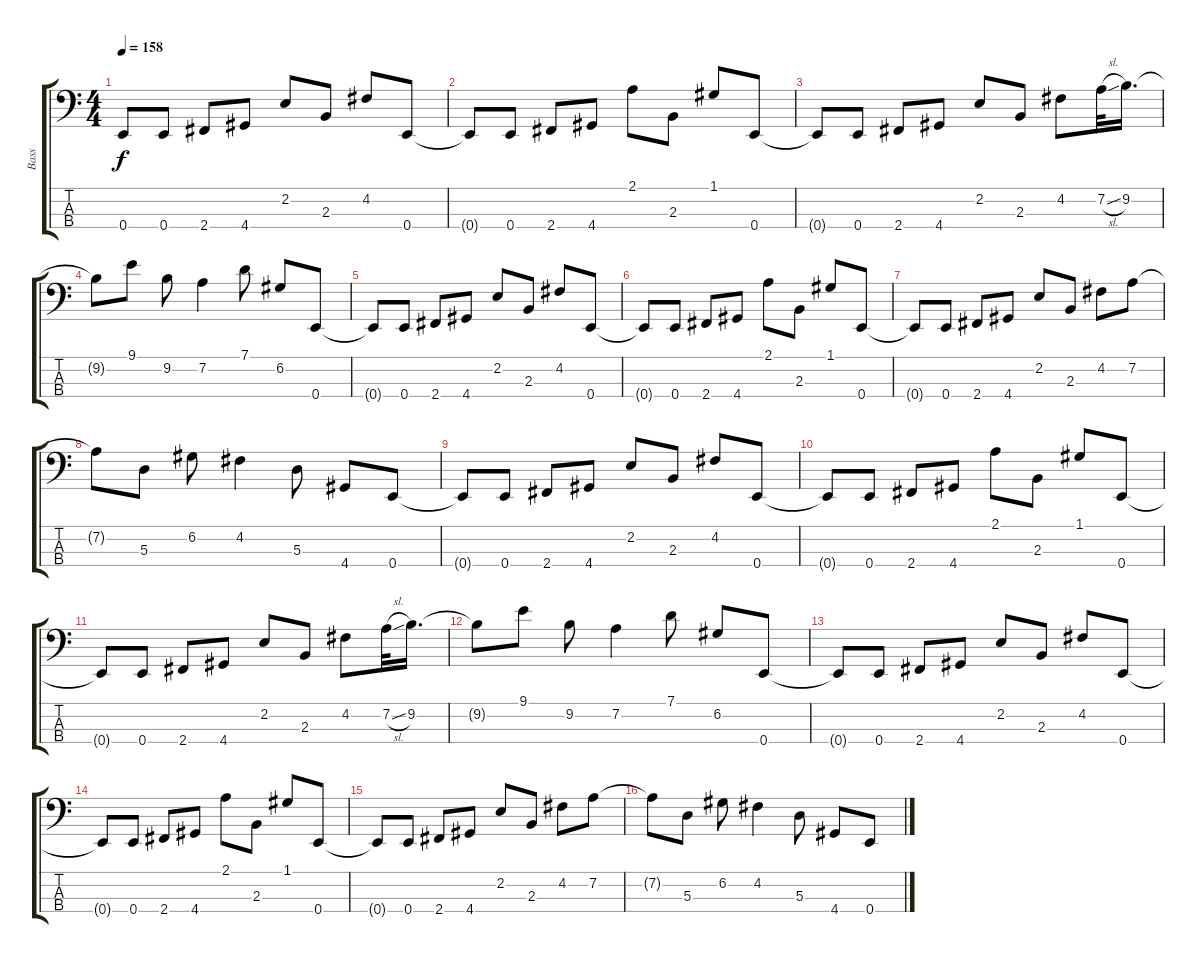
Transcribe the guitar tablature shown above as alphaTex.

\track ("Bass" "Bass") {instrument electricbassfinger}
\staff {score tabs}
\tuning (G2 D2 A1 E1) {hide}
\ts (4 4)
\tempo 158
\clef f4
\ks c
0.4{t}.8{dy f} 0.4.8 2.4.8 4.4.8 2.2.8 2.3.8 4.2.8 0.4.8 |
0.4{t}.8 0.4.8 2.4.8 4.4.8 2.1.8 2.3.8 1.1.8 0.4.8 |
0.4{t}.8 0.4.8 2.4.8 4.4.8 2.2.8 2.3.8 4.2.8 7.2{sl}.32 9.2.16{d} |
9.2{t}.8 9.1.8 9.2.8 7.2.4 7.1.8 6.2.8 0.4.8 |
0.4{t}.8 0.4.8 2.4.8 4.4.8 2.2.8 2.3.8 4.2.8 0.4.8 |
0.4{t}.8 0.4.8 2.4.8 4.4.8 2.1.8 2.3.8 1.1.8 0.4.8 |
0.4{t}.8 0.4.8 2.4.8 4.4.8 2.2.8 2.3.8 4.2.8 7.2.8 |
7.2{t}.8 5.3.8 6.2.8 4.2.4 5.3.8 4.4.8 0.4.8 |
0.4{t}.8 0.4.8 2.4.8 4.4.8 2.2.8 2.3.8 4.2.8 0.4.8 |
0.4{t}.8 0.4.8 2.4.8 4.4.8 2.1.8 2.3.8 1.1.8 0.4.8 |
0.4{t}.8 0.4.8 2.4.8 4.4.8 2.2.8 2.3.8 4.2.8 7.2{sl}.32 9.2.16{d} |
9.2{t}.8 9.1.8 9.2.8 7.2.4 7.1.8 6.2.8 0.4.8 |
0.4{t}.8 0.4.8 2.4.8 4.4.8 2.2.8 2.3.8 4.2.8 0.4.8 |
0.4{t}.8 0.4.8 2.4.8 4.4.8 2.1.8 2.3.8 1.1.8 0.4.8 |
0.4{t}.8 0.4.8 2.4.8 4.4.8 2.2.8 2.3.8 4.2.8 7.2.8 |
7.2{t}.8 5.3.8 6.2.8 4.2.4 5.3.8 4.4.8 0.4.8
